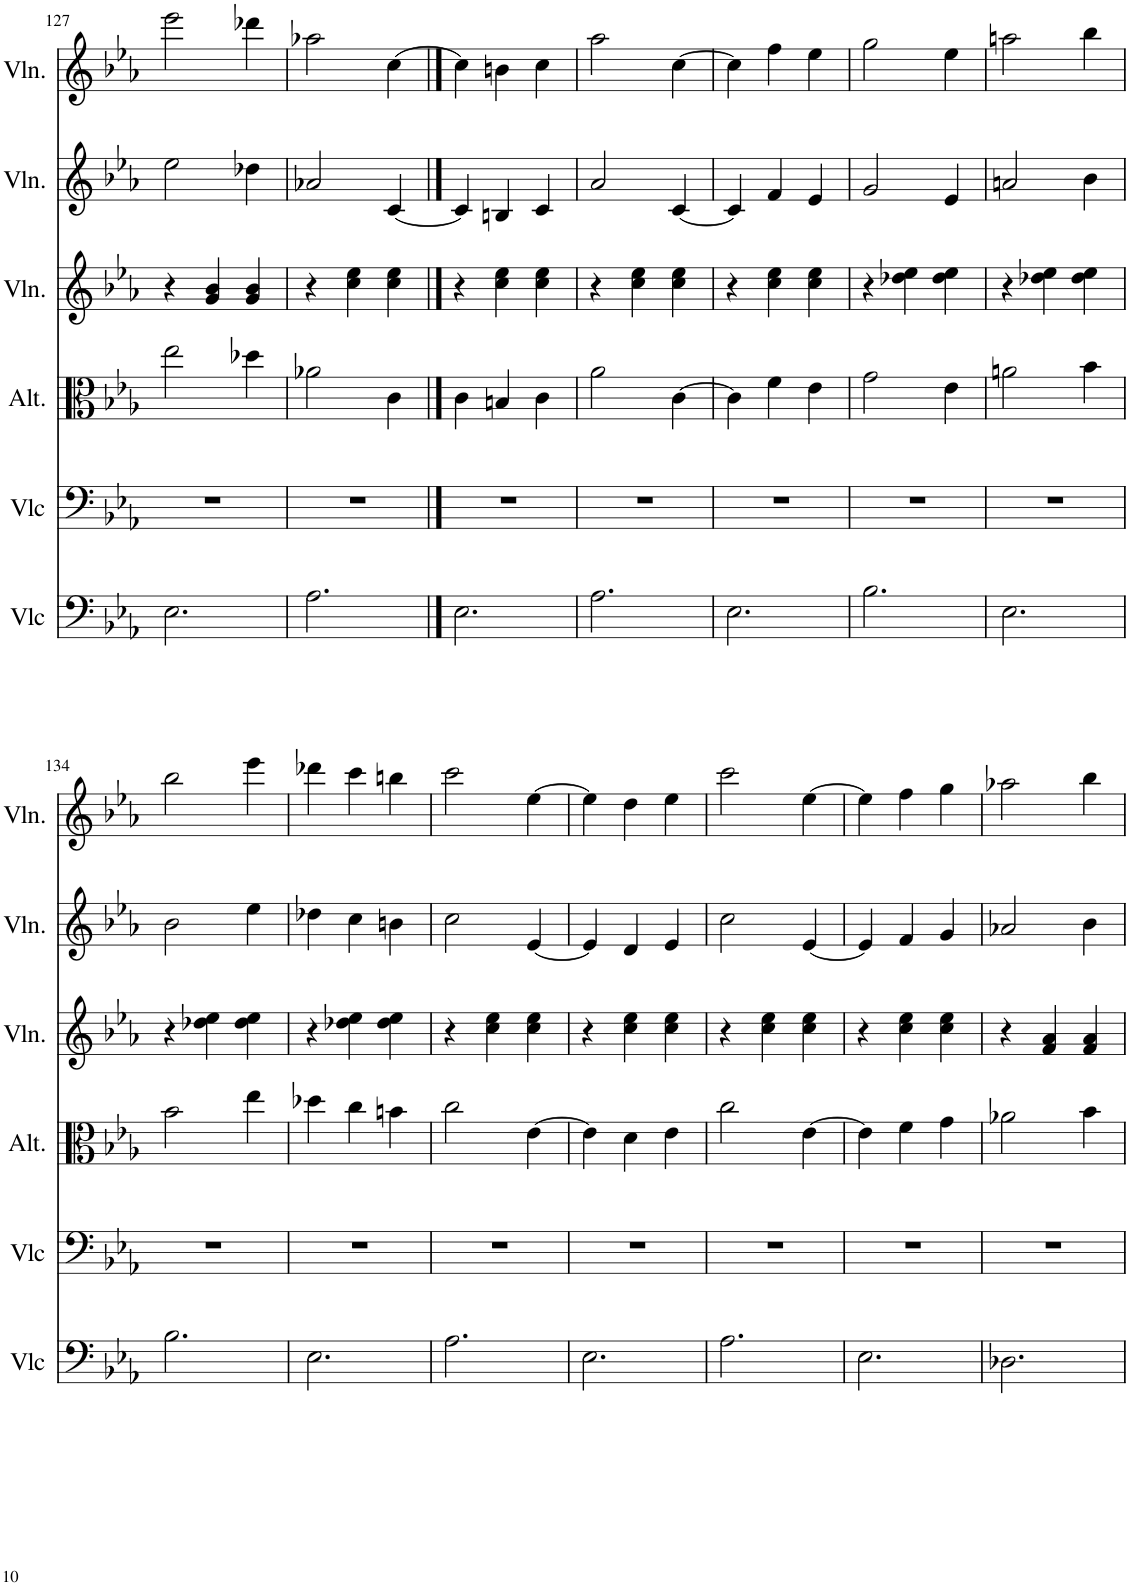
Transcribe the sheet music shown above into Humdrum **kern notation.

**kern	**kern	**kern	**kern	**kern	**kern
*part6	*part5	*part4	*part3	*part2	*part1
*staff6	*staff5	*staff4	*staff3	*staff2	*staff1
*I"2°       Violoncelle	*I"1°      Violoncelle soliste	*I"1°     Alto     Soliste	*I"3°/4°  Violon	*I"2°     Violon	*I"1°   Violon soliste
*I'Vlc	*I'Vlc	*I'Alt.	*I'Vln.	*I'Vln.	*I'Vln.
!!LO:PB:g=z
*clefF4	*clefF4	*clefC3	*clefG2	*clefG2	*clefG2
*k[b-e-a-]	*k[b-e-a-]	*k[b-e-a-]	*k[b-e-a-]	*k[b-e-a-]	*k[b-e-a-]
*M3/4	*M3/4	*M3/4	*M3/4	*M3/4	*M3/4
=127	=127	=127	=127	=127	=127
2.E-\	2.r	2ee-\	4r	2ee-\	2eee-\
.	.	.	4g/ 4b-/	.	.
.	.	4dd-X\	4g/ 4b-/	4dd-X\	4ddd-X\
=128	=128	=128	=128	=128	=128
2.A-\	2.r	2a-X\	4r	2a-X/	2aa-X\
.	.	.	4cc\ 4ee-\	.	.
.	.	4c\	4cc\ 4ee-\	[4c/	[4cc\
==129	==129	==129	==129	==129	==129
2.E-\	2.r	4c\	4r	4c/]	4cc\]
.	.	4Bn/	4cc\ 4ee-\	4Bn/	4bn\
.	.	4c\	4cc\ 4ee-\	4c/	4cc\
=130	=130	=130	=130	=130	=130
2.A-\	2.r	2a-\	4r	2a-/	2aa-\
.	.	.	4cc\ 4ee-\	.	.
.	.	[4c\	4cc\ 4ee-\	[4c/	[4cc\
=131	=131	=131	=131	=131	=131
2.E-\	2.r	4c\]	4r	4c/]	4cc\]
.	.	4f\	4cc\ 4ee-\	4f/	4ff\
.	.	4e-\	4cc\ 4ee-\	4e-/	4ee-\
=132	=132	=132	=132	=132	=132
2.B-\	2.r	2g\	4r	2g/	2gg\
.	.	.	4dd-X\ 4ee-\	.	.
.	.	4e-\	4dd-\ 4ee-\	4e-/	4ee-\
=133	=133	=133	=133	=133	=133
2.E-\	2.r	2an\	4r	2an/	2aan\
.	.	.	4dd-X\ 4ee-\	.	.
.	.	4b-\	4dd-\ 4ee-\	4b-\	4bb-\
!!LO:LB:g=z
=134	=134	=134	=134	=134	=134
2.B-\	2.r	2b-\	4r	2b-\	2bb-\
.	.	.	4dd-X\ 4ee-\	.	.
.	.	4ee-\	4dd-\ 4ee-\	4ee-\	4eee-\
=135	=135	=135	=135	=135	=135
2.E-\	2.r	4dd-X\	4r	4dd-X\	4ddd-X\
.	.	4cc\	4dd-X\ 4ee-\	4cc\	4ccc\
.	.	4bn\	4dd-\ 4ee-\	4bn\	4bbn\
=136	=136	=136	=136	=136	=136
2.A-\	2.r	2cc\	4r	2cc\	2ccc\
.	.	.	4cc\ 4ee-\	.	.
.	.	[4e-\	4cc\ 4ee-\	[4e-/	[4ee-\
=137	=137	=137	=137	=137	=137
2.E-\	2.r	4e-\]	4r	4e-/]	4ee-\]
.	.	4d\	4cc\ 4ee-\	4d/	4dd\
.	.	4e-\	4cc\ 4ee-\	4e-/	4ee-\
=138	=138	=138	=138	=138	=138
2.A-\	2.r	2cc\	4r	2cc\	2ccc\
.	.	.	4cc\ 4ee-\	.	.
.	.	[4e-\	4cc\ 4ee-\	[4e-/	[4ee-\
=139	=139	=139	=139	=139	=139
2.E-\	2.r	4e-\]	4r	4e-/]	4ee-\]
.	.	4f\	4cc\ 4ee-\	4f/	4ff\
.	.	4g\	4cc\ 4ee-\	4g/	4gg\
=140	=140	=140	=140	=140	=140
2.D-X\	2.r	2a-X\	4r	2a-X/	2aa-X\
.	.	.	4f/ 4a-/	.	.
.	.	4b-\	4f/ 4a-/	4b-\	4bb-\
=	=	=	=	=	=
*-	*-	*-	*-	*-	*-
